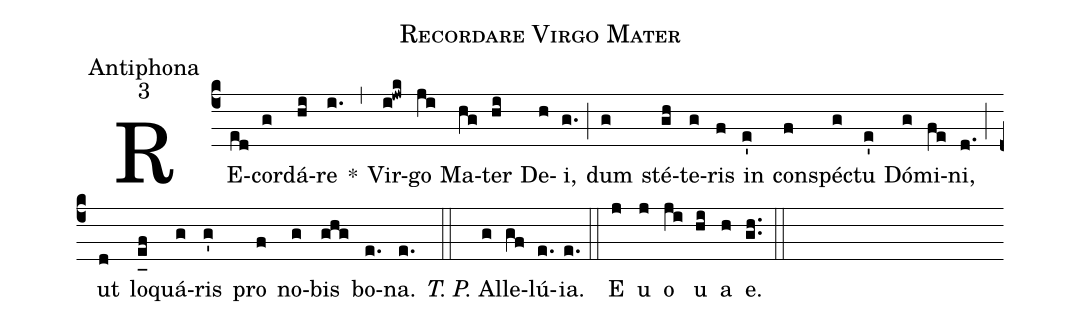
name:Recordare Virgo Mater;
office-part:Antiphona;
mode:3;
%%
(c4) RE(ed)cor(g)dá(hi)re(i.) *(,) Vir(i!jwk)go(ji) Ma(hg)ter(hi) De(h)i,(g.) (;) dum(g) sté(gh)te(g)ris(f) in(e') con(f)spé(g)ctu(e') Dó(g)mi(fe)ni,(d.) (;) ut(d) lo(e_[uh:l]f)quá(g)ris(g') pro(f) no(g)bis(ghg) bo(e.)na.(e.) (::) <i>T. P.</i> Al(g)le(gf)lú(e.){ia}.(e.) (::) <eu>E(j) u(j) o(ji) u(hi) a(h) e.</eu>(gh..) (::)
